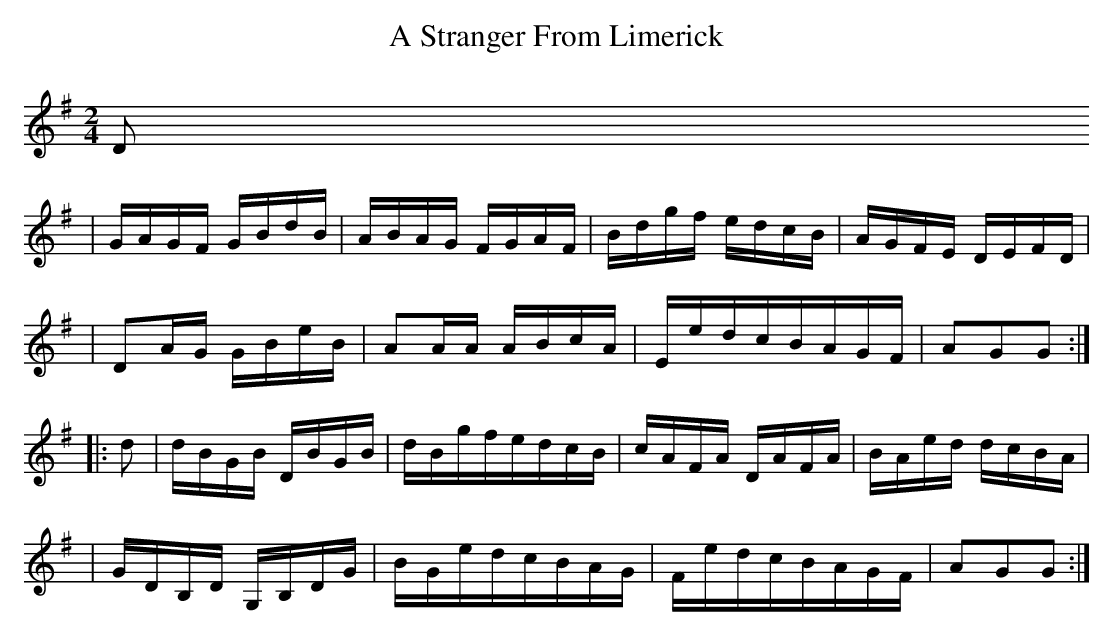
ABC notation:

X:1
T: A Stranger From Limerick
M: 2/4
L: 1/16
K: G
D2
| GAGF GBdB | ABAG FGAF | Bdgf edcB | AGFE DEFD |
| D2AG GBeB | A2AA ABcA | EedcBAGF | A2G2G2 :|
|: d2
| dBGB DBGB | dBgfedcB | cAFA DAFA | BAed dcBA |
| GDB,D G,B,DG | BGedcBAG | FedcBAGF | A2G2G2 :|
